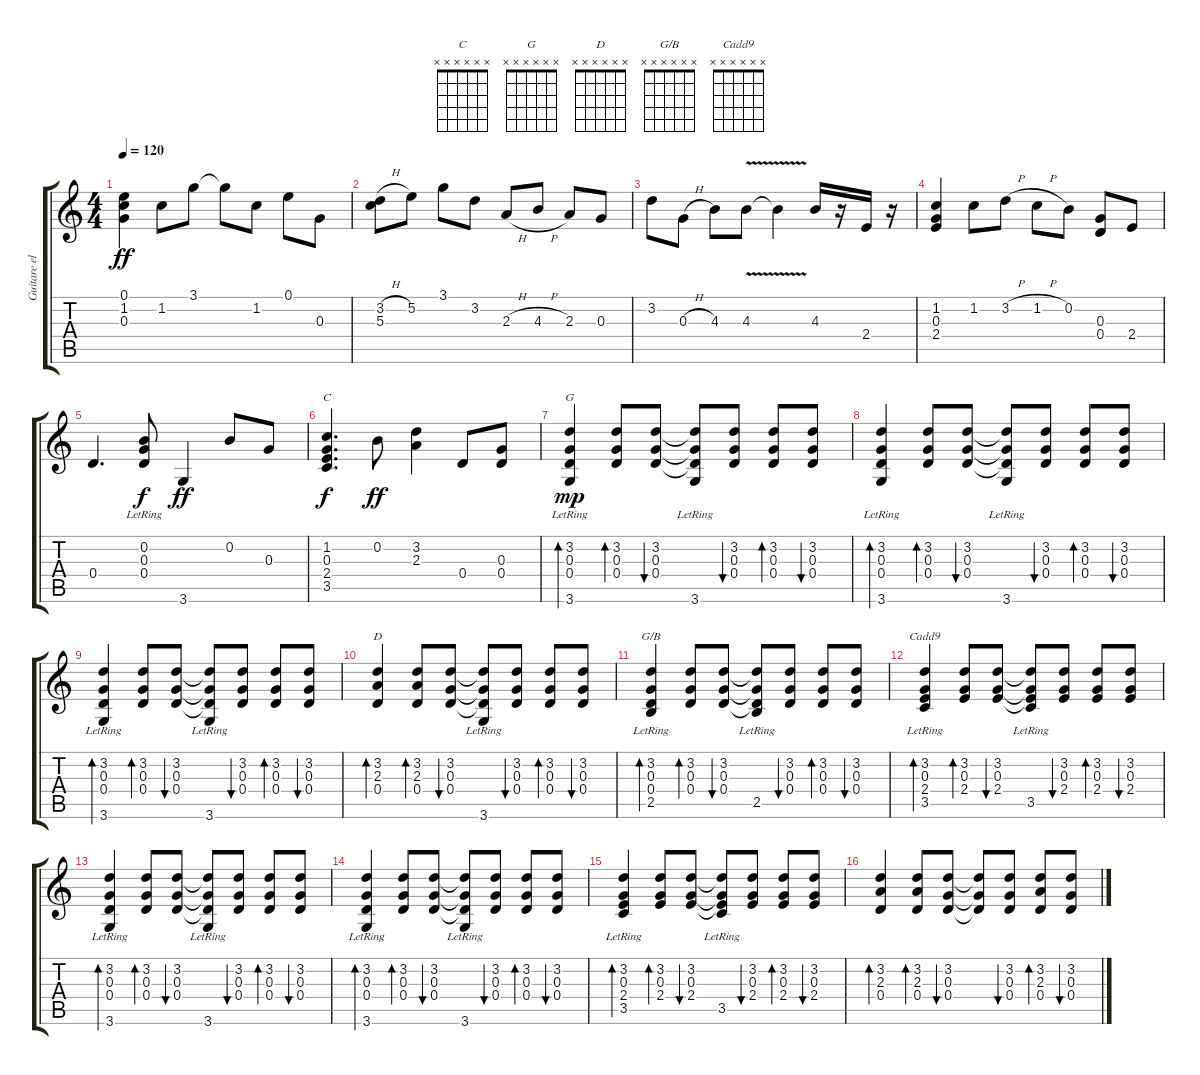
\track ("Guitare elec" "Guitare el") {instrument electricguitarjazz}
\staff {score tabs}
\tuning (E4 B3 G3 D3 A2 E2) {hide}
\chord ("C" x x x x x x)
\chord ("G" x x x x x x)
\chord ("D" x x x x x x)
\chord ("G/B" x x x x x x)
\chord ("Cadd9" x x x x x x)
\ts (4 4)
\tempo 120
\clef g2
\ks c
(0.1 1.2 0.3).4{dy ff} 1.2.8 3.1.8 3.1{t}.8 1.2.8 0.1.8 0.3.8 |
(3.2{h} 5.3).8 5.2.8 3.1.8 3.2.8 2.3{h}.8 4.3{h}.8 2.3.8 0.3.8 |
3.2.8 0.3{h}.8 4.3.8 4.3{v}.8 4.3{t}.4 4.3.16 r.16 2.4.16 r.16 |
(1.2 0.3 2.4).4 1.2.8 3.2{h}.8 1.2{h}.8 0.2.8 (0.3 0.4).8 2.4.8 |
0.4.4{d} (0.2{lr} 0.3{lr} 0.4{lr}).8{dy f} 3.6.4{dy ff} 0.2.8 0.3.8 |
(1.2 0.3 2.4 3.5).4{d ch "C" dy f} 0.2.8{dy ff} (3.2 2.3).4 0.4.8 (0.3 0.4).8 |
(3.2 0.3 0.4 3.6{lr}).4{bd 60 ch "G" dy mp} (3.2 0.3 0.4).8{bd 60} (3.2 0.3 0.4).8{bu 60} (3.2{t} 0.3{t} 0.4{t} 3.6{lr}).8 (3.2 0.3 0.4).8{bu 60} (3.2 0.3 0.4).8{bd 60} (3.2 0.3 0.4).8{bu 60} |
(3.2 0.3 0.4 3.6{lr}).4{bd 60} (3.2 0.3 0.4).8{bd 60} (3.2 0.3 0.4).8{bu 60} (3.2{t} 0.3{t} 0.4{t} 3.6{lr}).8 (3.2 0.3 0.4).8{bu 60} (3.2 0.3 0.4).8{bd 60} (3.2 0.3 0.4).8{bu 60} |
(3.2 0.3 0.4 3.6{lr}).4{bd 60} (3.2 0.3 0.4).8{bd 60} (3.2 0.3 0.4).8{bu 60} (3.2{t} 0.3{t} 0.4{t} 3.6{lr}).8 (3.2 0.3 0.4).8{bu 60} (3.2 0.3 0.4).8{bd 60} (3.2 0.3 0.4).8{bu 60} |
(3.2 2.3 0.4).4{bd 60 ch "D"} (3.2 2.3 0.4).8{bd 60} (3.2 0.3 0.4).8{bu 60} (3.2{t} 0.3{t} 0.4{t} 3.6{lr}).8 (3.2 0.3 0.4).8{bu 60} (3.2 0.3 0.4).8{bd 60} (3.2 0.3 0.4).8{bu 60} |
(3.2 0.3 0.4 2.5{lr}).4{bd 60 ch "G/B"} (3.2 0.3 0.4).8{bd 60} (3.2 0.3 0.4).8{bu 60} (3.2{t} 0.3{t} 0.4{t} 2.5{lr}).8 (3.2 0.3 0.4).8{bu 60} (3.2 0.3 0.4).8{bd 60} (3.2 0.3 0.4).8{bu 60} |
(3.2 0.3 2.4 3.5{lr}).4{bd 60 ch "Cadd9"} (3.2 0.3 2.4).8{bd 60} (3.2 0.3 2.4).8{bu 60} (3.2{t} 0.3{t} 2.4{t} 3.5{lr}).8 (3.2 0.3 2.4).8{bu 60} (3.2 0.3 2.4).8{bd 60} (3.2 0.3 2.4).8{bu 60} |
(3.2 0.3 0.4 3.6{lr}).4{bd 60} (3.2 0.3 0.4).8{bd 60} (3.2 0.3 0.4).8{bu 60} (3.2{t} 0.3{t} 0.4{t} 3.6{lr}).8 (3.2 0.3 0.4).8{bu 60} (3.2 0.3 0.4).8{bd 60} (3.2 0.3 0.4).8{bu 60} |
(3.2 0.3 0.4 3.6{lr}).4{bd 60} (3.2 0.3 0.4).8{bd 60} (3.2 0.3 0.4).8{bu 60} (3.2{t} 0.3{t} 0.4{t} 3.6{lr}).8 (3.2 0.3 0.4).8{bu 60} (3.2 0.3 0.4).8{bd 60} (3.2 0.3 0.4).8{bu 60} |
(3.2 0.3 2.4 3.5{lr}).4{bd 60} (3.2 0.3 2.4).8{bd 60} (3.2 0.3 2.4).8{bu 60} (3.2{t} 0.3{t} 2.4{t} 3.5{lr}).8 (3.2 0.3 2.4).8{bu 60} (3.2 0.3 2.4).8{bd 60} (3.2 0.3 2.4).8{bu 60} |
(3.2 2.3 0.4).4{bd 60} (3.2 2.3 0.4).8{bd 60} (3.2 0.3 0.4).8{bu 60} (3.2{t} 0.3{t} 0.4{t}).8 (3.2 0.3 0.4).8{bu 60} (3.2 2.3 0.4).8{bd 60} (3.2 0.3 0.4).8{bu 60}
